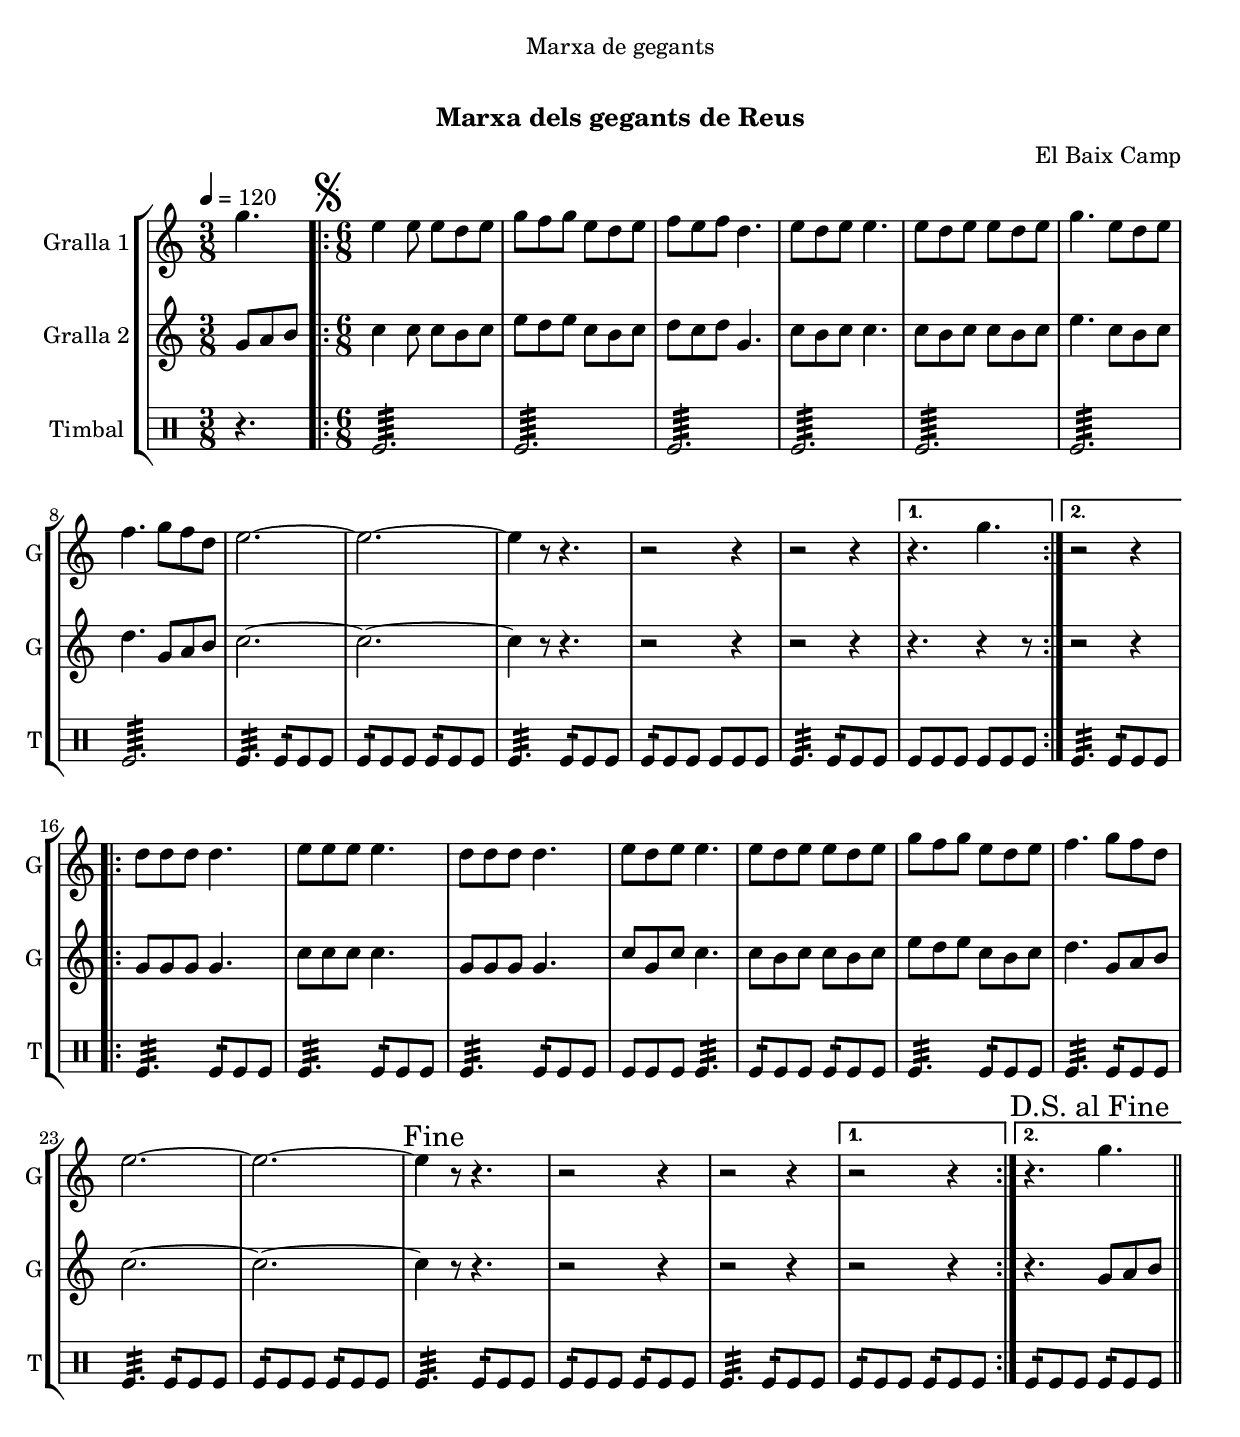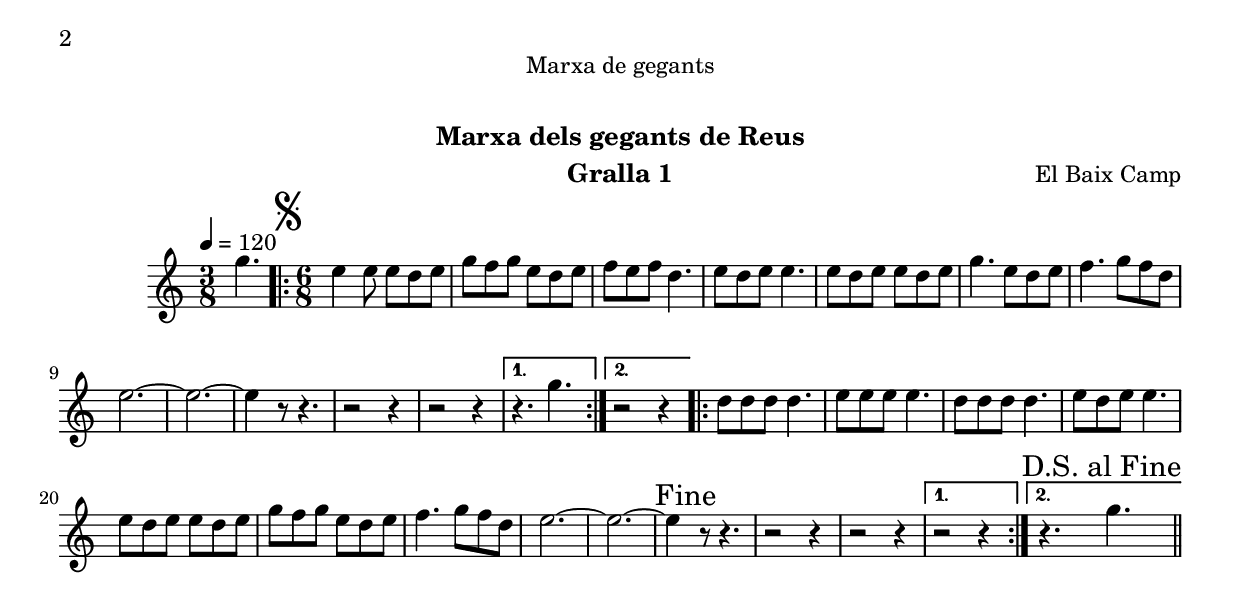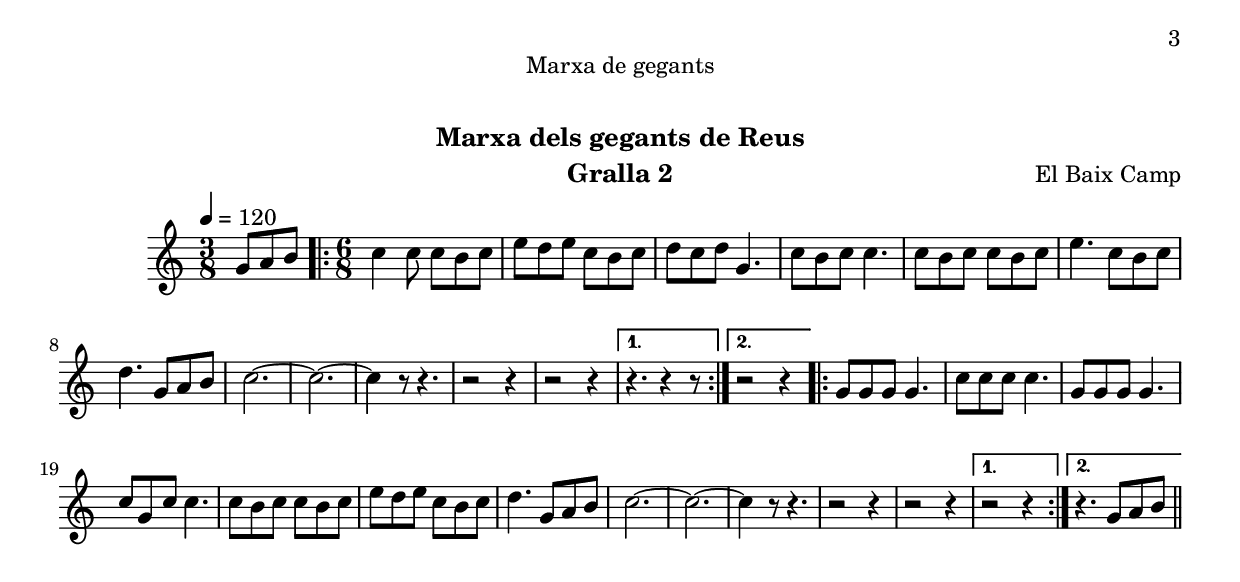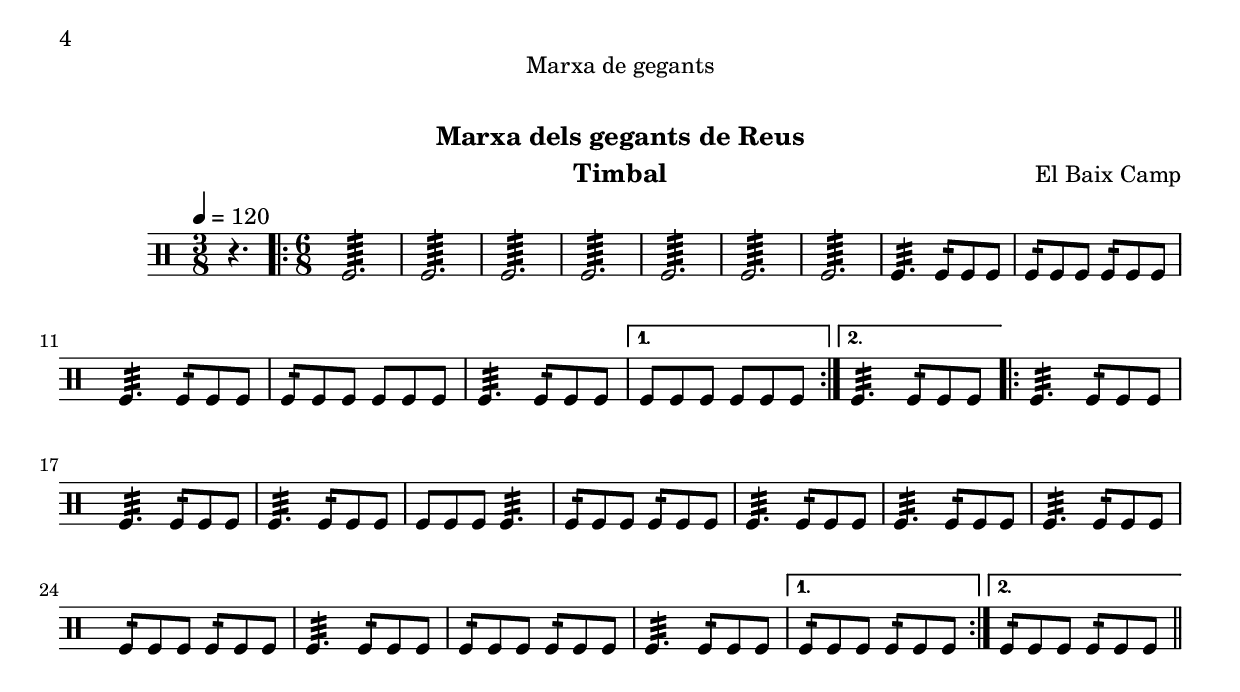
\version "2.22.1"

\header {
  dedication="Marxa de gegants"
  title="                "
  subtitle="Marxa dels gegants de Reus"
  subsubtitle=""
  poet=""
  meter=""
  piece=""
  composer="El Baix Camp"
  arranger=""
  opus=""
  instrument=""
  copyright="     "
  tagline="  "
}

liniaroAa =
\relative g''
{
  \tempo 4=120
  \clef treble
  \key c \major
  \time 3/8
  g4.  |
  \time 6/8   \repeat volta 2 { \mark \markup {\musicglyph #"scripts.segno"} e4 e8 e d e  |
  g8 f g e d e  |
  f8 e f d4.  |
  %05
  e8 d e e4.  |
  e8 d e e d e  |
  g4. e8 d e  |
  f4. g8 f d  |
  e2. ~  |
  %10
  e2. ~  |
  e4 r8 r4.  |
  r2 r4  |
  r2 r4 }
  \alternative { { r4. g }
  %15
  { r2 r4 } }
  \repeat volta 2 { d8 d d d4.  |
  e8 e e e4.  |
  d8 d d d4.  |
  e8 d e e4.  |
  %20
  e8 d e e d e  |
  g8 f g e d e  |
  f4. g8 f d  |
  e2. ~  |
  e2. ~  |
  %25
  \mark "Fine" e4 r8 r4.  |
  r2 r4  |
  r2 r4 }
  \alternative { { r2 r4 }
  { \mark "D.S. al Fine" r4. g } } \bar "||"
}

liniaroAb =
\relative g'
{
  \tempo 4=120
  \clef treble
  \key c \major
  \time 3/8
  g8 a b  |
  \time 6/8   \repeat volta 2 { c4 c8 c b c  |
  e8 d e c b c  |
  d8 c d g,4.  |
  %05
  c8 b c c4.  |
  c8 b c c b c  |
  e4. c8 b c  |
  d4. g,8 a b  |
  c2. ~  |
  %10
  c2. ~  |
  c4 r8 r4.  |
  r2 r4  |
  r2 r4 }
  \alternative { { r4. r4 r8 } % kompletite
  %15
  { r2 r4 } }
  \repeat volta 2 { g8 g g g4.  |
  c8 c c c4.  |
  g8 g g g4.  |
  c8 g c c4.  |
  %20
  c8 b c c b c  |
  e8 d e c b c  |
  d4. g,8 a b  |
  c2. ~  |
  c2. ~  |
  %25
  c4 r8 r4.  |
  r2 r4  |
  r2 r4 }
  \alternative { { r2 r4 }
  { r4. g8 a b } } \bar "||"
}

liniaroAc =
\drummode
{
  \tempo 4=120
  \time 3/8
  r4.  |
  \time 6/8   \repeat volta 2 { tomfl2.:64  |
  tomfl2.:64  |
  tomfl2.:64  |
  %05
  tomfl2.:64  |
  tomfl2.:64  |
  tomfl2.:64  |
  tomfl2.:64  |
  tomfl4.:32 tomfl8:16 tomfl tomfl  |
  %10
  tomfl8:16 tomfl tomfl tomfl:16 tomfl tomfl  |
  tomfl4.:32 tomfl8:16 tomfl tomfl  |
  tomfl8:16 tomfl tomfl tomfl tomfl tomfl  |
  tomfl4.:32 tomfl8:16 tomfl tomfl }
  \alternative { { tomfl8 tomfl tomfl tomfl tomfl tomfl }
  %15
  { tomfl4.:32 tomfl8:16 tomfl tomfl } }
  \repeat volta 2 { tomfl4.:32 tomfl8:16 tomfl tomfl  |
  tomfl4.:32 tomfl8:16 tomfl tomfl  |
  tomfl4.:32 tomfl8:16 tomfl tomfl  |
  tomfl8 tomfl tomfl tomfl4.:32  |
  %20
  tomfl8:16 tomfl tomfl tomfl:16 tomfl tomfl  |
  tomfl4.:32 tomfl8:16 tomfl tomfl  |
  tomfl4.:32 tomfl8:16 tomfl tomfl  |
  tomfl4.:32 tomfl8:16 tomfl tomfl  |
  tomfl8:16 tomfl tomfl tomfl:16 tomfl tomfl  |
  %25
  tomfl4.:32 tomfl8:16 tomfl tomfl  |
  tomfl8:16 tomfl tomfl tomfl:16 tomfl tomfl  |
  tomfl4.:32 tomfl8:16 tomfl tomfl }
  \alternative { { tomfl8:16 tomfl tomfl tomfl:16 tomfl tomfl }
  { tomfl8:16 tomfl tomfl tomfl:16 tomfl tomfl } } \bar "||"
}

\bookpart {
  \score {
    \new StaffGroup {
      \override Score.RehearsalMark #'self-alignment-X = #LEFT
      <<
        \new Staff \with {instrumentName = #"Gralla 1" shortInstrumentName = #"G"} \liniaroAa
        \new Staff \with {instrumentName = #"Gralla 2" shortInstrumentName = #"G"} \liniaroAb
        \new DrumStaff \with {instrumentName = #"Timbal" shortInstrumentName = #"T"} \liniaroAc
      >>
    }
    \layout {}
  }
  \score { \unfoldRepeats
    \new StaffGroup {
      \override Score.RehearsalMark #'self-alignment-X = #LEFT
      <<
        \new Staff \with {instrumentName = #"Gralla 1" shortInstrumentName = #"G"} \liniaroAa
        \new Staff \with {instrumentName = #"Gralla 2" shortInstrumentName = #"G"} \liniaroAb
        \new DrumStaff \with {instrumentName = #"Timbal" shortInstrumentName = #"T"} \liniaroAc
      >>
    }
    \midi {
      \set Staff.midiInstrument = "oboe"
      \set DrumStaff.midiInstrument = "drums"
    }
  }
}

\bookpart {
  \header {instrument="Gralla 1"}
  \score {
    \new StaffGroup {
      \override Score.RehearsalMark #'self-alignment-X = #LEFT
      <<
        \new Staff \liniaroAa
      >>
    }
    \layout {}
  }
  \score { \unfoldRepeats
    \new StaffGroup {
      \override Score.RehearsalMark #'self-alignment-X = #LEFT
      <<
        \new Staff \liniaroAa
      >>
    }
    \midi {
      \set Staff.midiInstrument = "oboe"
      \set DrumStaff.midiInstrument = "drums"
    }
  }
}

\bookpart {
  \header {instrument="Gralla 2"}
  \score {
    \new StaffGroup {
      \override Score.RehearsalMark #'self-alignment-X = #LEFT
      <<
        \new Staff \liniaroAb
      >>
    }
    \layout {}
  }
  \score { \unfoldRepeats
    \new StaffGroup {
      \override Score.RehearsalMark #'self-alignment-X = #LEFT
      <<
        \new Staff \liniaroAb
      >>
    }
    \midi {
      \set Staff.midiInstrument = "oboe"
      \set DrumStaff.midiInstrument = "drums"
    }
  }
}

\bookpart {
  \header {instrument="Timbal"}
  \score {
    \new StaffGroup {
      \override Score.RehearsalMark #'self-alignment-X = #LEFT
      <<
        \new DrumStaff \liniaroAc
      >>
    }
    \layout {}
  }
  \score { \unfoldRepeats
    \new StaffGroup {
      \override Score.RehearsalMark #'self-alignment-X = #LEFT
      <<
        \new DrumStaff \liniaroAc
      >>
    }
    \midi {
      \set Staff.midiInstrument = "oboe"
      \set DrumStaff.midiInstrument = "drums"
    }
  }
}

